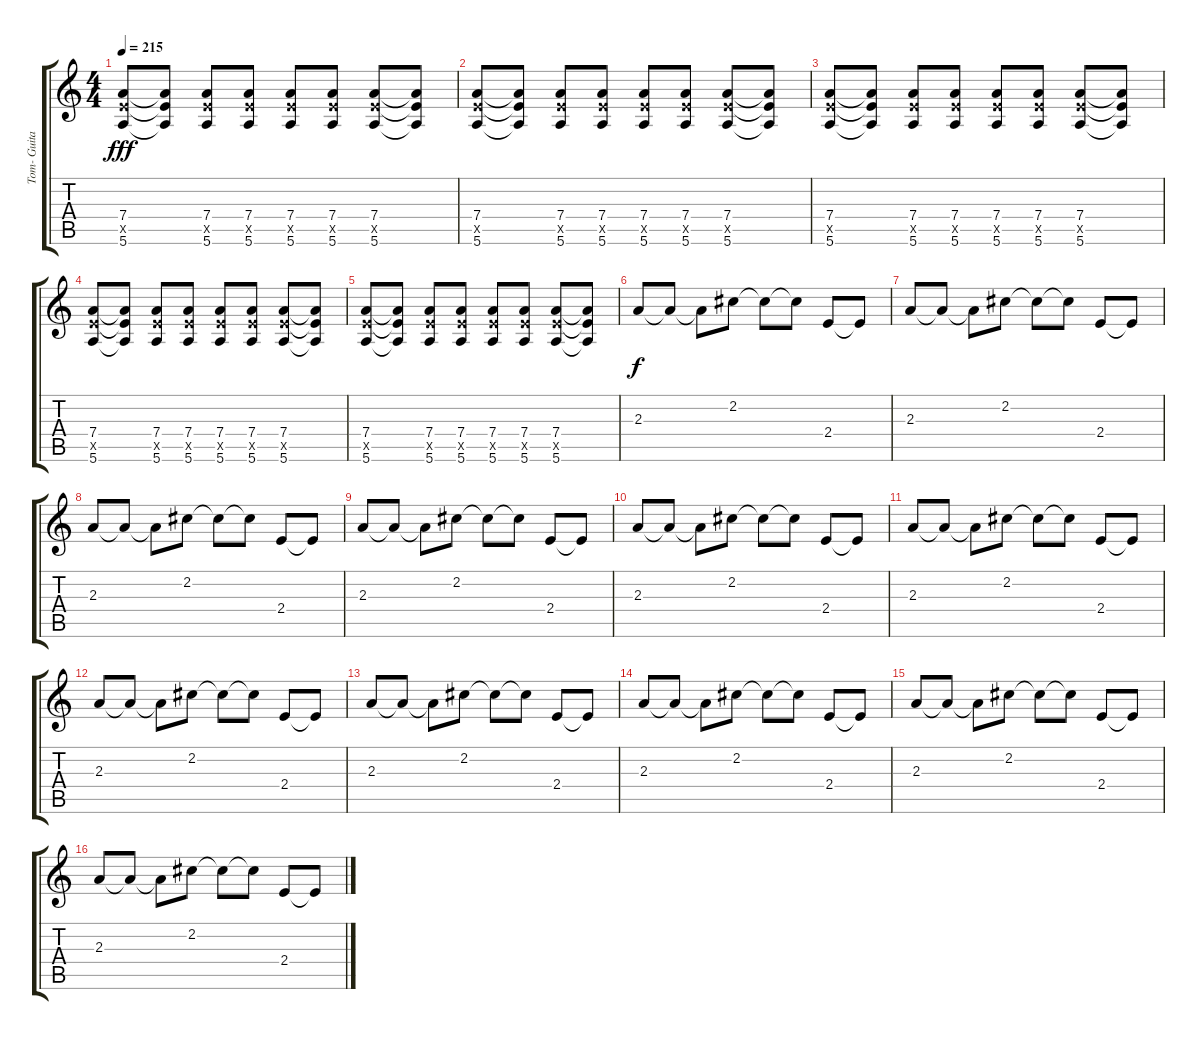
\track ("Tom- Guitar 1" "Tom- Guita") {instrument distortionguitar}
\staff {score tabs}
\tuning (E4 B3 G3 D3 A2 E2) {hide}
\ts (4 4)
\tempo 215
\clef g2
\ks c
(7.4 7.5{x} 5.6).8{dy fff} (7.4{t} 7.5{t} 5.6{t}).8 (7.4 7.5{x} 5.6).8 (7.4 7.5{x} 5.6).8 (7.4 7.5{x} 5.6).8 (7.4 7.5{x} 5.6).8 (7.4 7.5{x} 5.6).8 (7.4{t} 7.5{t} 5.6{t}).8 |
(7.4 7.5{x} 5.6).8 (7.4{t} 7.5{t} 5.6{t}).8 (7.4 7.5{x} 5.6).8 (7.4 7.5{x} 5.6).8 (7.4 7.5{x} 5.6).8 (7.4 7.5{x} 5.6).8 (7.4 7.5{x} 5.6).8 (7.4{t} 7.5{t} 5.6{t}).8 |
(7.4 7.5{x} 5.6).8 (7.4{t} 7.5{t} 5.6{t}).8 (7.4 7.5{x} 5.6).8 (7.4 7.5{x} 5.6).8 (7.4 7.5{x} 5.6).8 (7.4 7.5{x} 5.6).8 (7.4 7.5{x} 5.6).8 (7.4{t} 7.5{t} 5.6{t}).8 |
(7.4 7.5{x} 5.6).8 (7.4{t} 7.5{t} 5.6{t}).8 (7.4 7.5{x} 5.6).8 (7.4 7.5{x} 5.6).8 (7.4 7.5{x} 5.6).8 (7.4 7.5{x} 5.6).8 (7.4 7.5{x} 5.6).8 (7.4{t} 7.5{t} 5.6{t}).8 |
(7.4 7.5{x} 5.6).8 (7.4{t} 7.5{t} 5.6{t}).8 (7.4 7.5{x} 5.6).8 (7.4 7.5{x} 5.6).8 (7.4 7.5{x} 5.6).8 (7.4 7.5{x} 5.6).8 (7.4 7.5{x} 5.6).8 (7.4{t} 7.5{t} 5.6{t}).8 |
2.3.8{dy f} 2.3{t}.8 2.3{t}.8 2.2.8 2.2{t}.8 2.2{t}.8 2.4.8 2.4{t}.8 |
2.3.8 2.3{t}.8 2.3{t}.8 2.2.8 2.2{t}.8 2.2{t}.8 2.4.8 2.4{t}.8 |
2.3.8 2.3{t}.8 2.3{t}.8 2.2.8 2.2{t}.8 2.2{t}.8 2.4.8 2.4{t}.8 |
2.3.8 2.3{t}.8 2.3{t}.8 2.2.8 2.2{t}.8 2.2{t}.8 2.4.8 2.4{t}.8 |
2.3.8 2.3{t}.8 2.3{t}.8 2.2.8 2.2{t}.8 2.2{t}.8 2.4.8 2.4{t}.8 |
2.3.8 2.3{t}.8 2.3{t}.8 2.2.8 2.2{t}.8 2.2{t}.8 2.4.8 2.4{t}.8 |
2.3.8 2.3{t}.8 2.3{t}.8 2.2.8 2.2{t}.8 2.2{t}.8 2.4.8 2.4{t}.8 |
2.3.8 2.3{t}.8 2.3{t}.8 2.2.8 2.2{t}.8 2.2{t}.8 2.4.8 2.4{t}.8 |
2.3.8 2.3{t}.8 2.3{t}.8 2.2.8 2.2{t}.8 2.2{t}.8 2.4.8 2.4{t}.8 |
2.3.8 2.3{t}.8 2.3{t}.8 2.2.8 2.2{t}.8 2.2{t}.8 2.4.8 2.4{t}.8 |
2.3.8 2.3{t}.8 2.3{t}.8 2.2.8 2.2{t}.8 2.2{t}.8 2.4.8 2.4{t}.8
